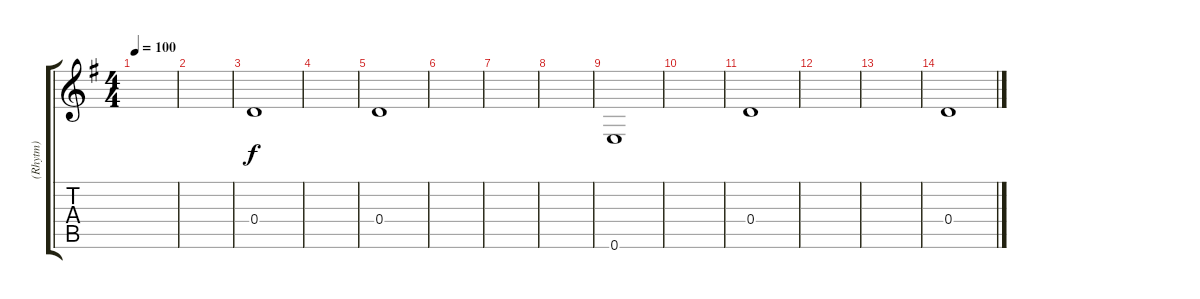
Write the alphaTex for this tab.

\track ("(Rhytm)" "(Rhytm)") {instrument distortionguitar}
\staff {score tabs}
\tuning (E4 B3 G3 D3 A2 E2) {hide}
\ts (4 4)
\tempo 100
\clef g2
\ks g
|
|
0.4.1 |
|
0.4.1 |
|
|
|
0.6.1 |
|
0.4.1 |
|
|
0.4.1
